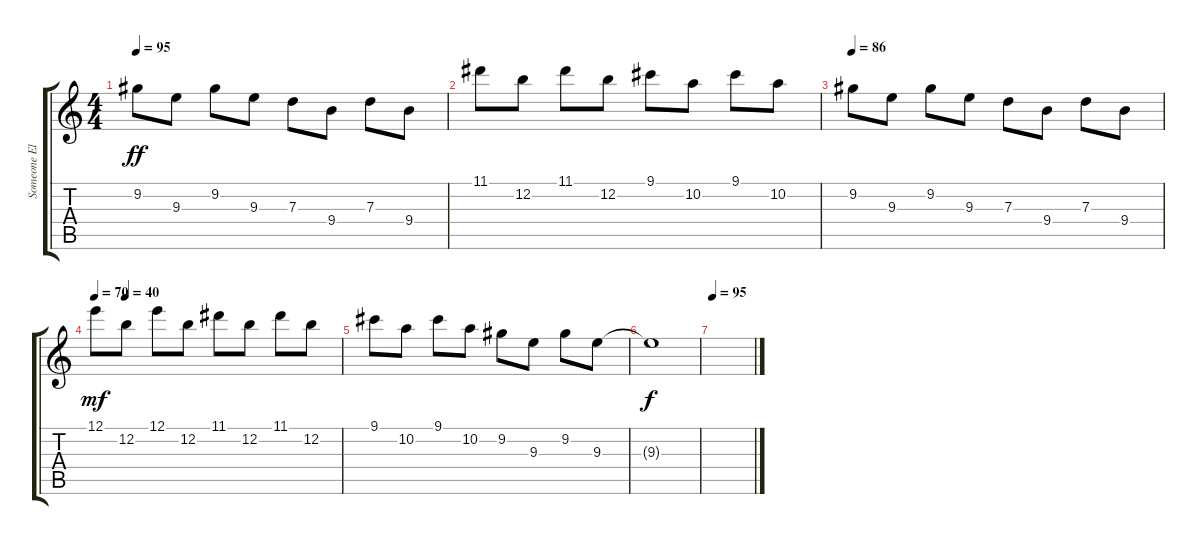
\track ("Someone Else" "Someone El") {instrument electricguitarjazz}
\staff {score tabs}
\tuning (E4 B3 G3 D3 A2 E2) {hide}
\ts (4 4)
\tempo 95
\clef g2
\ks c
9.2.8{dy ff} 9.3.8 9.2.8 9.3.8 7.3.8 9.4.8 7.3.8 9.4.8 |
11.1.8 12.2.8 11.1.8 12.2.8 9.1.8 10.2.8 9.1.8 10.2.8 |
\tempo 86
9.2.8 9.3.8 9.2.8 9.3.8 7.3.8 9.4.8 7.3.8 9.4.8 |
\tempo 70
\tempo (40 0.125)
12.1.8{dy mf} 12.2.8 12.1.8 12.2.8 11.1.8 12.2.8 11.1.8 12.2.8 |
9.1.8 10.2.8 9.1.8 10.2.8 9.2.8 9.3.8 9.2.8 9.3.8 |
9.3{t}.1{dy f volume 0} |
\tempo 95
